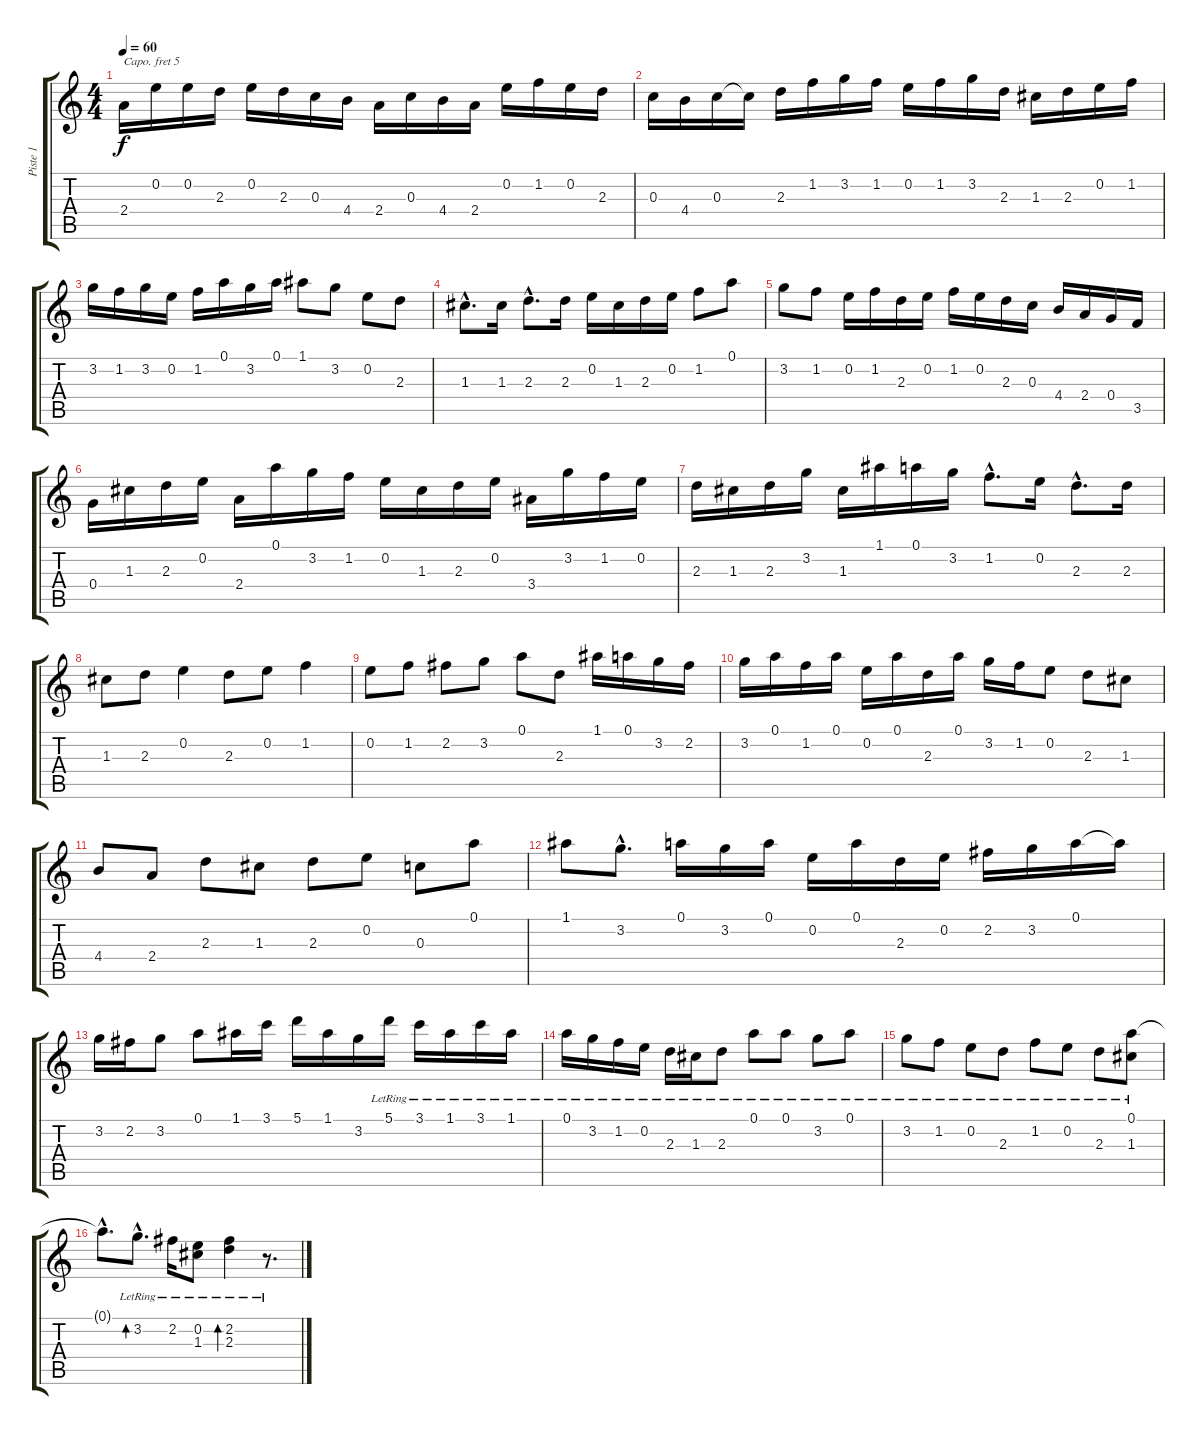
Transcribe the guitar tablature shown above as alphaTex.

\track ("Piste 1" "Piste 1") {instrument acousticguitarnylon}
\staff {score tabs}
\capo 5
\tuning (E4 B3 G3 D3 A2 E2) {hide}
\ts (4 4)
\tempo 60
\clef g2
\ks c
2.4.16{dy f instrument acousticguitarnylon} 0.2.16 0.2.16 2.3.16 0.2.16 2.3.16 0.3.16 4.4.16 2.4.16 0.3.16 4.4.16 2.4.16 0.2.16 1.2.16 0.2.16 2.3.16 |
0.3.16 4.4.16 0.3.16 0.3{t}.16 2.3.16 1.2.16 3.2.16 1.2.16 0.2.16 1.2.16 3.2.16 2.3.16 1.3.16 2.3.16 0.2.16 1.2.16 |
3.2.16 1.2.16 3.2.16 0.2.16 1.2.16 0.1.16 3.2.16 0.1.16 1.1.8 3.2.8 0.2.8 2.3.8 |
1.3{hac}.8{d} 1.3.16 2.3{hac}.8{d} 2.3.16 0.2.16 1.3.16 2.3.16 0.2.16 1.2.8 0.1.8 |
3.2.8 1.2.8 0.2.16 1.2.16 2.3.16 0.2.16 1.2.16 0.2.16 2.3.16 0.3.16 4.4.16 2.4.16 0.4.16 3.5.16 |
0.4.16 1.3.16 2.3.16 0.2.16 2.4.16 0.1.16 3.2.16 1.2.16 0.2.16 1.3.16 2.3.16 0.2.16 3.4.16 3.2.16 1.2.16 0.2.16 |
2.3.16 1.3.16 2.3.16 3.2.16 1.3.16 1.1.16 0.1.16 3.2.16 1.2{hac}.8{d} 0.2.16 2.3{hac}.8{d} 2.3.16 |
1.3.8 2.3.8 0.2.4 2.3.8 0.2.8 1.2.4 |
0.2.8 1.2.8 2.2.8 3.2.8 0.1.8 2.3.8 1.1.16 0.1.16 3.2.16 2.2.16 |
3.2.16 0.1.16 1.2.16 0.1.16 0.2.16 0.1.16 2.3.16 0.1.16 3.2.16 1.2.16 0.2.8 2.3.8 1.3.8 |
4.4.8 2.4.8 2.3.8 1.3.8 2.3.8 0.2.8 0.3.8 0.1.8 |
1.1.8 3.2{hac}.8{d} 0.1.16 3.2.16 0.1.16 0.2.16 0.1.16 2.3.16 0.2.16 2.2.16 3.2.16 0.1.16 0.1{t}.16 |
3.2.16 2.2.16 3.2.8 0.1.8 1.1.16 3.1.16 5.1.16 1.1.16 3.2.16 5.1{lr}.16 3.1{lr}.16 1.1{lr}.16 3.1{lr}.16 1.1{lr}.16 |
0.1{lr}.16 3.2{lr}.16 1.2{lr}.16 0.2{lr}.16 2.3{lr}.16 1.3{lr}.16 2.3{lr}.8 0.1{lr}.8 0.1{lr}.8 3.2{lr}.8 0.1{lr}.8 |
3.2{lr}.8 1.2{lr}.8 0.2{lr}.8 2.3{lr}.8 1.2{lr}.8 0.2{lr}.8 2.3{lr}.8 (0.1{lr} 1.3{lr}).8 |
0.1{hac t}.8{d} 3.2{hac lr}.8{d bd 60} 2.2{lr}.16 (0.2{lr} 1.3{lr}).8 (2.2{lr} 2.3{lr}).4{bd 60} r.8{d}
